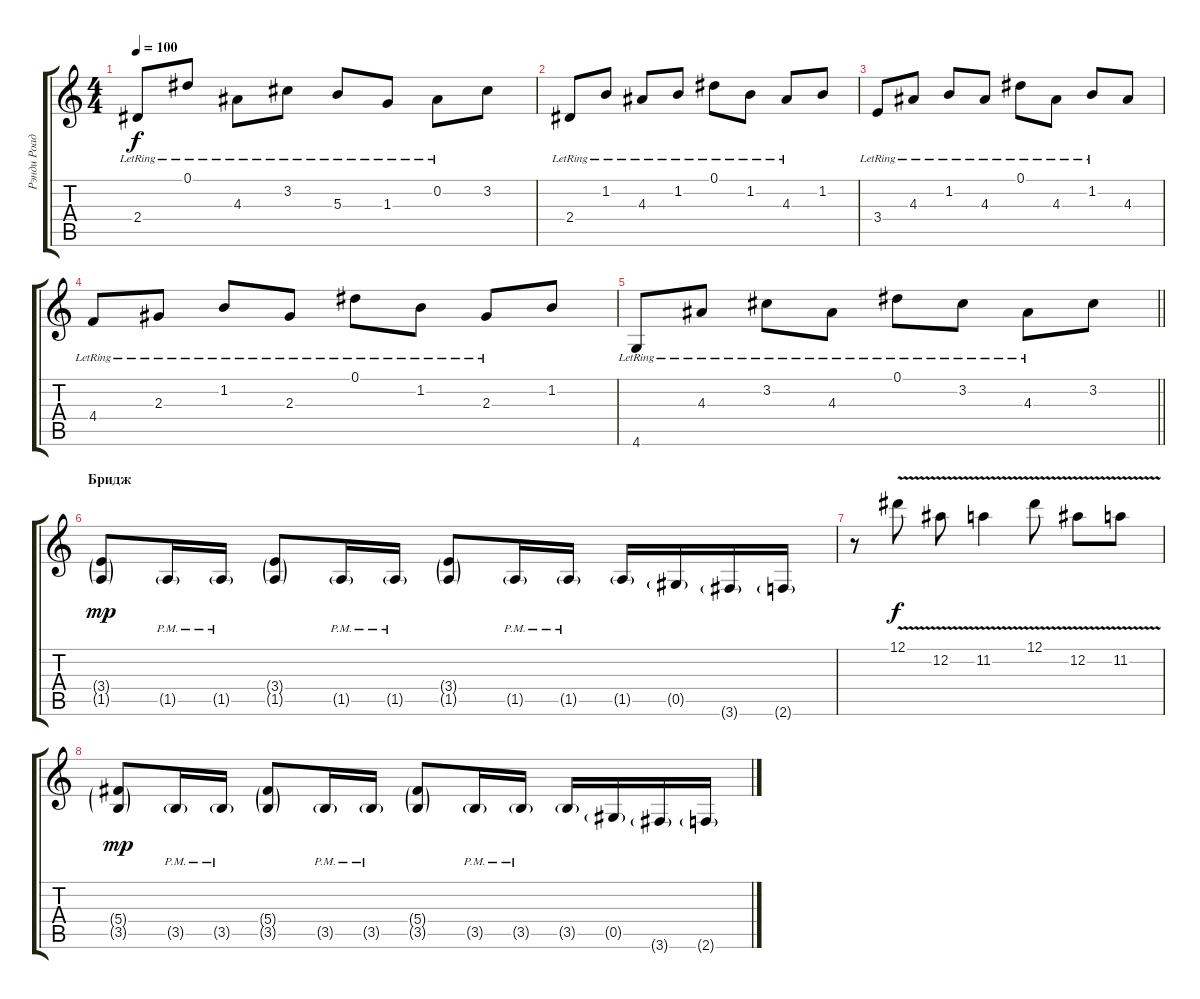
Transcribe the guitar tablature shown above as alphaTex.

\track ("Рэнди Роадс 1" "Рэнди Роад") {instrument distortionguitar}
\staff {score tabs}
\tuning (Eb4 Bb3 Gb3 Db3 Ab2 Eb2) {hide}
\ts (4 4)
\tempo 100
\clef g2
\ks c
2.4{lr}.8{dy f instrument acousticguitarsteel} 0.1{lr}.8 4.3{lr}.8 3.2{lr}.8 5.3{lr}.8 1.3{lr}.8 0.2{lr}.8 3.2.8 |
2.4{lr}.8 1.2{lr}.8 4.3{lr}.8 1.2{lr}.8 0.1{lr}.8 1.2{lr}.8 4.3{lr}.8 1.2.8 |
3.4{lr}.8 4.3{lr}.8 1.2{lr}.8 4.3{lr}.8 0.1{lr}.8 4.3{lr}.8 1.2{lr}.8 4.3.8 |
4.4{lr}.8 2.3{lr}.8 1.2{lr}.8 2.3{lr}.8 0.1{lr}.8 1.2{lr}.8 2.3{lr}.8 1.2.8 |
\barLineRight lightlight
4.6{lr}.8 4.3{lr}.8 3.2{lr}.8 4.3{lr}.8 0.1{lr}.8 3.2{lr}.8 4.3{lr}.8 3.2.8 |
\section ("" "Бридж ")
(3.4{g} 1.5{g}).8{dy mp instrument distortionguitar} 1.5{g pm}.16 1.5{g pm}.16 (3.4{g} 1.5{g}).8 1.5{g pm}.16 1.5{g pm}.16 (3.4{g} 1.5{g}).8 1.5{g pm}.16 1.5{g pm}.16 1.5{g}.16 0.5{g}.16 3.6{g}.16 2.6{g}.16 |
r.8 12.1{v}.8{dy f} 12.2{v}.8 11.2{v}.4 12.1{v}.8 12.2{v}.8 11.2{v}.8 |
(5.4{g} 3.5{g}).8{dy mp} 3.5{g pm}.16 3.5{g pm}.16 (5.4{g} 3.5{g}).8 3.5{g pm}.16 3.5{g pm}.16 (5.4{g} 3.5{g}).8 3.5{g pm}.16 3.5{g pm}.16 3.5{g}.16 0.5{g}.16 3.6{g}.16 2.6{g}.16
